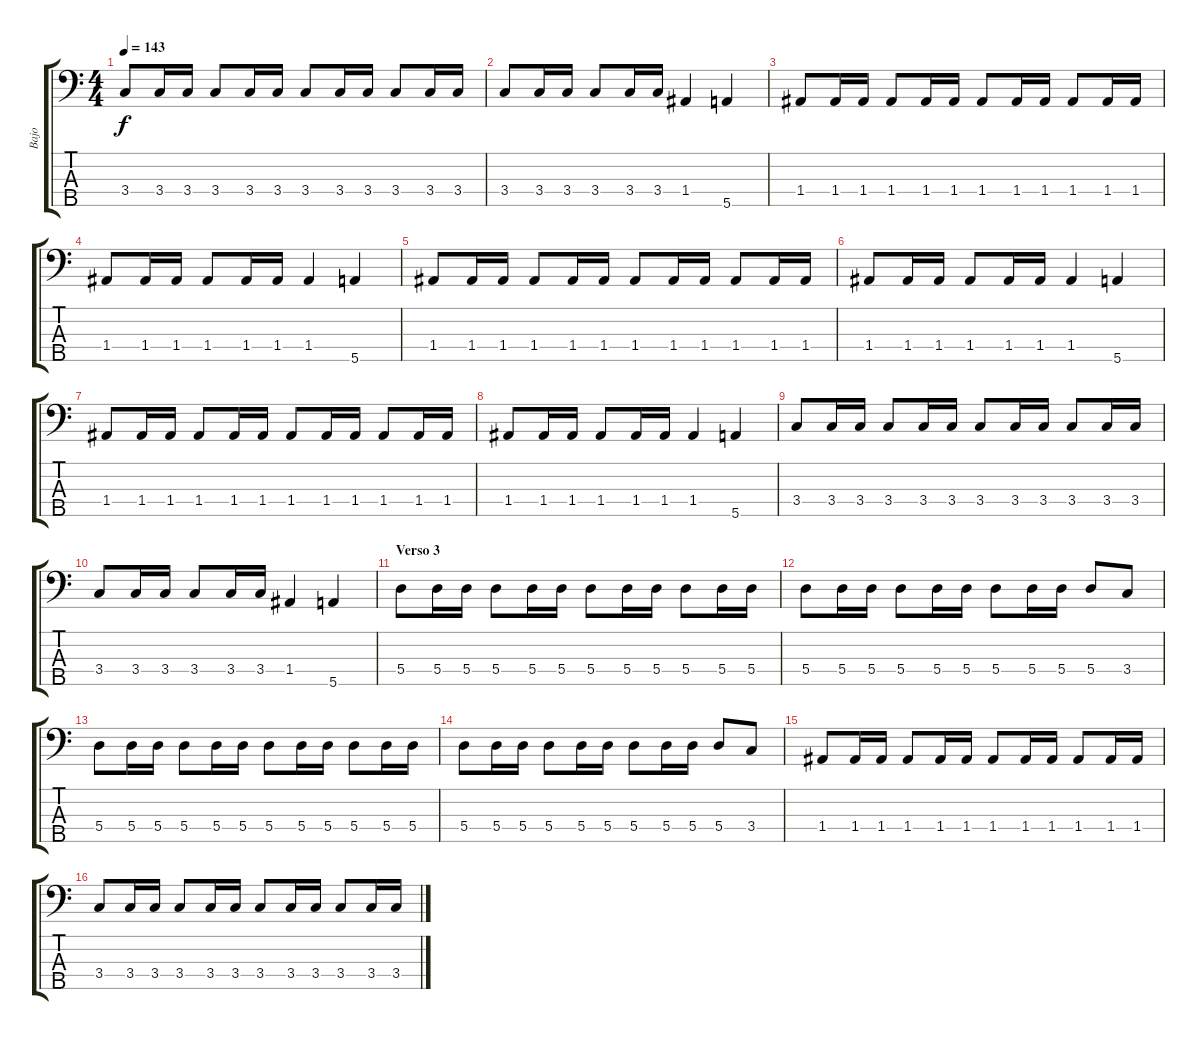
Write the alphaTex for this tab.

\track ("Bajo" "Bajo") {instrument electricbassfinger}
\staff {score tabs}
\tuning (C3 G2 D2 A1 E1) {hide}
\ts (4 4)
\tempo 143
\clef f4
\ks c
3.4.8{dy f} 3.4.16 3.4.16 3.4.8 3.4.16 3.4.16 3.4.8 3.4.16 3.4.16 3.4.8 3.4.16 3.4.16 |
3.4.8 3.4.16 3.4.16 3.4.8 3.4.16 3.4.16 1.4.4 5.5.4 |
1.4.8 1.4.16 1.4.16 1.4.8 1.4.16 1.4.16 1.4.8 1.4.16 1.4.16 1.4.8 1.4.16 1.4.16 |
1.4.8 1.4.16 1.4.16 1.4.8 1.4.16 1.4.16 1.4.4 5.5.4 |
1.4.8 1.4.16 1.4.16 1.4.8 1.4.16 1.4.16 1.4.8 1.4.16 1.4.16 1.4.8 1.4.16 1.4.16 |
1.4.8 1.4.16 1.4.16 1.4.8 1.4.16 1.4.16 1.4.4 5.5.4 |
1.4.8 1.4.16 1.4.16 1.4.8 1.4.16 1.4.16 1.4.8 1.4.16 1.4.16 1.4.8 1.4.16 1.4.16 |
1.4.8 1.4.16 1.4.16 1.4.8 1.4.16 1.4.16 1.4.4 5.5.4 |
3.4.8 3.4.16 3.4.16 3.4.8 3.4.16 3.4.16 3.4.8 3.4.16 3.4.16 3.4.8 3.4.16 3.4.16 |
3.4.8 3.4.16 3.4.16 3.4.8 3.4.16 3.4.16 1.4.4 5.5.4 |
\section ("" "Verso 3")
5.4.8{volume 16 instrument electricbassfinger} 5.4.16 5.4.16 5.4.8 5.4.16 5.4.16 5.4.8 5.4.16 5.4.16 5.4.8 5.4.16 5.4.16 |
5.4.8 5.4.16 5.4.16 5.4.8 5.4.16 5.4.16 5.4.8 5.4.16 5.4.16 5.4.8 3.4.8 |
5.4.8 5.4.16 5.4.16 5.4.8 5.4.16 5.4.16 5.4.8 5.4.16 5.4.16 5.4.8 5.4.16 5.4.16 |
5.4.8 5.4.16 5.4.16 5.4.8 5.4.16 5.4.16 5.4.8 5.4.16 5.4.16 5.4.8 3.4.8 |
1.4.8{volume 14} 1.4.16 1.4.16 1.4.8 1.4.16 1.4.16 1.4.8 1.4.16 1.4.16 1.4.8 1.4.16 1.4.16 |
3.4.8 3.4.16 3.4.16 3.4.8 3.4.16 3.4.16 3.4.8 3.4.16 3.4.16 3.4.8 3.4.16 3.4.16
